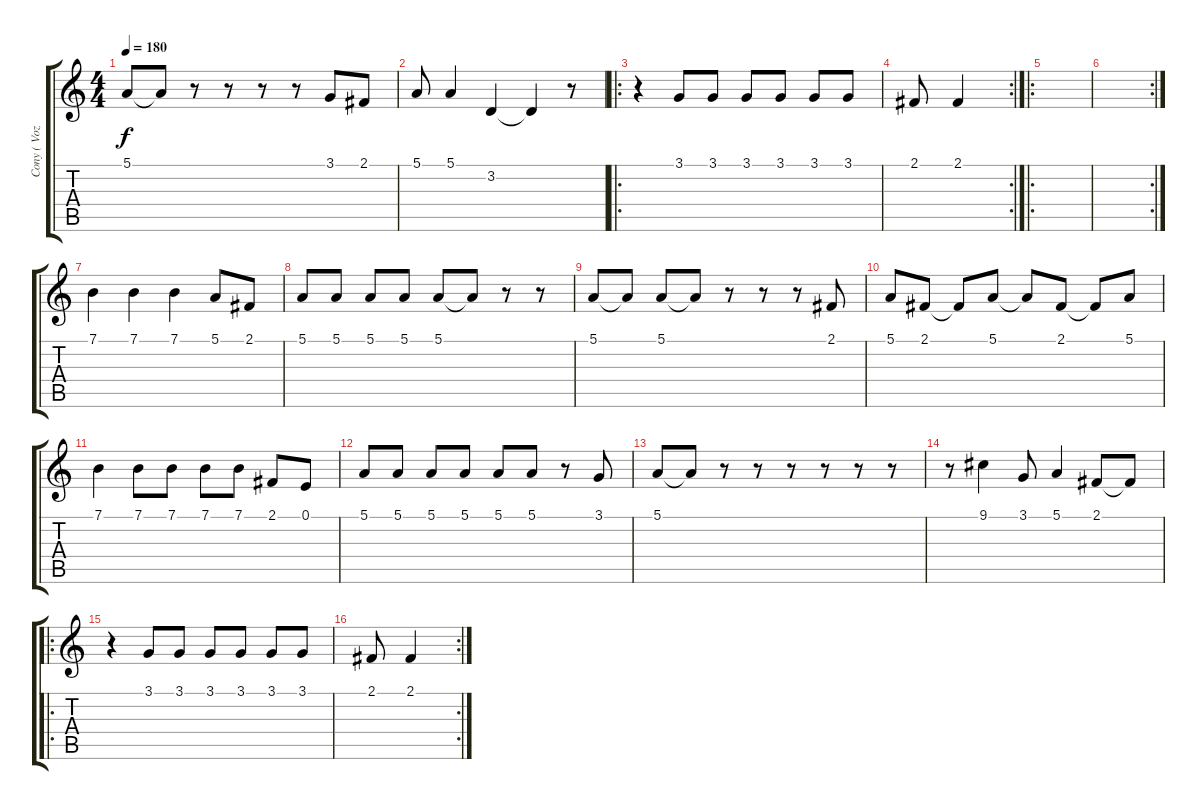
\track ("Cony ( Voz)" "Cony ( Voz") {instrument flute}
\staff {score tabs}
\tuning (E4 B3 G3 D3 A2 E2) {hide}
\ts (4 4)
\tempo 180
\clef g2
\ks c
5.1.8{dy f} 5.1{t}.8 r.8 r.8 r.8 r.8 3.1.8 2.1.8 |
5.1.8 5.1.4 3.2.4 3.2{t}.4 r.8 |
\ro
r.4 3.1.8 3.1.8 3.1.8 3.1.8 3.1.8 3.1.8 |
\rc 2
2.1.8 2.1.4 |
\ro
|
\rc 2
|
7.1.4 7.1.4 7.1.4 5.1.8 2.1.8 |
5.1.8 5.1.8 5.1.8 5.1.8 5.1.8 5.1{t}.8 r.8 r.8 |
5.1.8 5.1{t}.8 5.1.8 5.1{t}.8 r.8 r.8 r.8 2.1.8 |
5.1.8 2.1.8 2.1{t}.8 5.1.8 5.1{t}.8 2.1.8 2.1{t}.8 5.1.8 |
7.1.4 7.1.8 7.1.8 7.1.8 7.1.8 2.1.8 0.1.8 |
5.1.8 5.1.8 5.1.8 5.1.8 5.1.8 5.1.8 r.8 3.1.8 |
5.1.8 5.1{t}.8 r.8 r.8 r.8 r.8 r.8 r.8 |
r.8 9.1.4 3.1.8 5.1.4 2.1.8 2.1{t}.8 |
\ro
r.4 3.1.8 3.1.8 3.1.8 3.1.8 3.1.8 3.1.8 |
\rc 2
2.1.8 2.1.4
